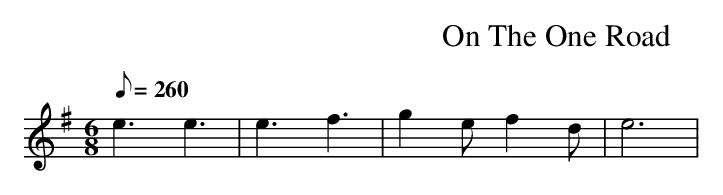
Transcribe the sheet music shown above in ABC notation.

X:1
T:On The One Road
M:6/8
Q:260
K:G
e3e3|e3f3|g2ef2d|e6|

g3g3|g3a3|b2ga2f|g6|
e3e3|e3f3|g2ef2d|e6|
b3b3|b2c'b2a|g3e3|e2dB2c|
d3b3-|b3aba|g6|z2dd2d|
e3g3|d3B3|A6|z2dB2c|
d3b3-|b3aba|g3e3-|e2ef2g|
a3e3|f3g3|a6-|a6|
b3b3|b3b3|g3e3|e6|
a3a3|a3g3|f2ge2f|d2Bc2^c|
d3b3-|b3aba|g6-|g3efg|
a6|b6|g6-|g3z3|
